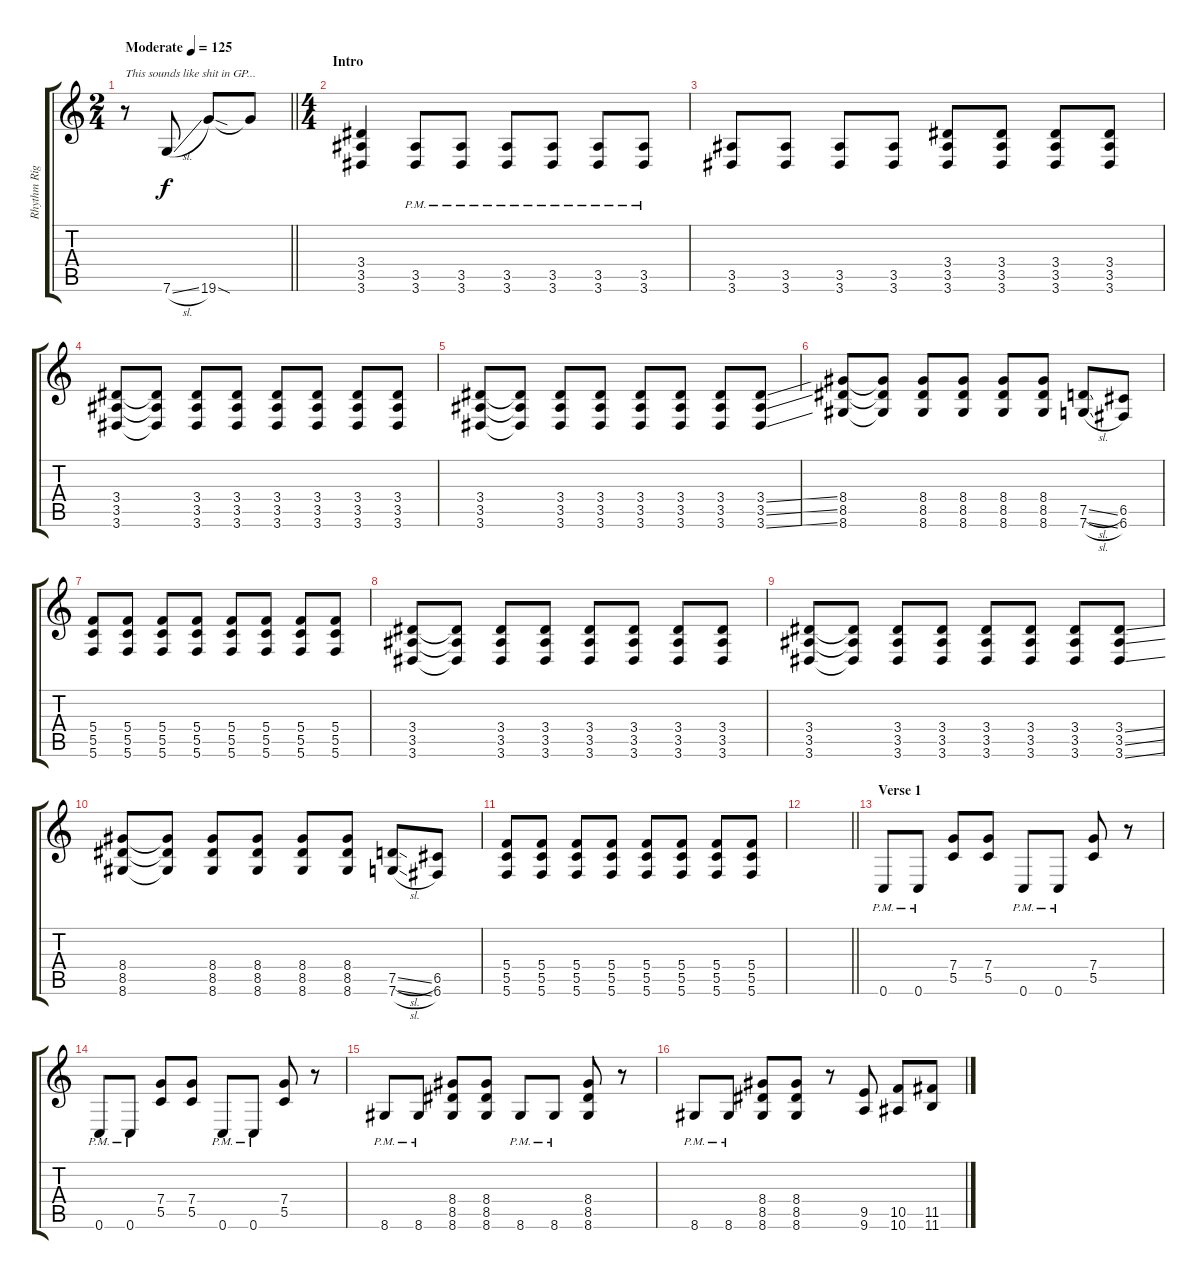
\track ("Rhythm Right Guitar" "Rhythm Rig") {instrument distortionguitar}
\staff {score tabs}
\tuning (D4 A3 F3 C3 G2 C2) {hide}
\ts (2 4)
\tempo (125 "Moderate")
\clef g2
\barLineRight lightlight
\ks c
r.8{txt "This sounds like shit in GP..." dy f instrument distortionguitar} 7.6{sl}.8 19.6{sod}.8 19.6{t}.8 |
\ts (4 4)
\section ("" "Intro")
(3.4 3.5 3.6).4 (3.5{pm} 3.6{pm}).8 (3.5{pm} 3.6{pm}).8 (3.5{pm} 3.6{pm}).8 (3.5{pm} 3.6{pm}).8 (3.5{pm} 3.6{pm}).8 (3.5{pm} 3.6{pm}).8 |
(3.5 3.6).8 (3.5 3.6).8 (3.5 3.6).8 (3.5 3.6).8 (3.4 3.5 3.6).8 (3.4 3.5 3.6).8 (3.4 3.5 3.6).8 (3.4 3.5 3.6).8 |
(3.4 3.5 3.6).8 (3.4{t} 3.5{t} 3.6{t}).8 (3.4 3.5 3.6).8 (3.4 3.5 3.6).8 (3.4 3.5 3.6).8 (3.4 3.5 3.6).8 (3.4 3.5 3.6).8 (3.4 3.5 3.6).8 |
(3.4 3.5 3.6).8 (3.4{t} 3.5{t} 3.6{t}).8 (3.4 3.5 3.6).8 (3.4 3.5 3.6).8 (3.4 3.5 3.6).8 (3.4 3.5 3.6).8 (3.4 3.5 3.6).8 (3.4{ss} 3.5{ss} 3.6{ss}).8 |
(8.4 8.5 8.6).8 (8.4{t} 8.5{t} 8.6{t}).8 (8.4 8.5 8.6).8 (8.4 8.5 8.6).8 (8.4 8.5 8.6).8 (8.4 8.5 8.6).8 (7.5{sl} 7.6{sl}).8 (6.5 6.6).8 |
(5.4 5.5 5.6).8 (5.4 5.5 5.6).8 (5.4 5.5 5.6).8 (5.4 5.5 5.6).8 (5.4 5.5 5.6).8 (5.4 5.5 5.6).8 (5.4 5.5 5.6).8 (5.4 5.5 5.6).8 |
(3.4 3.5 3.6).8 (3.4{t} 3.5{t} 3.6{t}).8 (3.4 3.5 3.6).8 (3.4 3.5 3.6).8 (3.4 3.5 3.6).8 (3.4 3.5 3.6).8 (3.4 3.5 3.6).8 (3.4 3.5 3.6).8 |
(3.4 3.5 3.6).8 (3.4{t} 3.5{t} 3.6{t}).8 (3.4 3.5 3.6).8 (3.4 3.5 3.6).8 (3.4 3.5 3.6).8 (3.4 3.5 3.6).8 (3.4 3.5 3.6).8 (3.4{ss} 3.5{ss} 3.6{ss}).8 |
(8.4 8.5 8.6).8 (8.4{t} 8.5{t} 8.6{t}).8 (8.4 8.5 8.6).8 (8.4 8.5 8.6).8 (8.4 8.5 8.6).8 (8.4 8.5 8.6).8 (7.5{sl} 7.6{sl}).8 (6.5 6.6).8 |
(5.4 5.5 5.6).8 (5.4 5.5 5.6).8 (5.4 5.5 5.6).8 (5.4 5.5 5.6).8 (5.4 5.5 5.6).8 (5.4 5.5 5.6).8 (5.4 5.5 5.6).8 (5.4 5.5 5.6).8 |
\barLineRight lightlight
|
\section ("" "Verse 1")
0.6{pm}.8 0.6{pm}.8 (7.4 5.5).8 (7.4 5.5).8 0.6{pm}.8 0.6{pm}.8 (7.4 5.5).8 r.8 |
0.6{pm}.8 0.6{pm}.8 (7.4 5.5).8 (7.4 5.5).8 0.6{pm}.8 0.6{pm}.8 (7.4 5.5).8 r.8 |
8.6{pm}.8 8.6{pm}.8 (8.4 8.5 8.6).8 (8.4 8.5 8.6).8 8.6{pm}.8 8.6{pm}.8 (8.4 8.5 8.6).8 r.8 |
8.6{pm}.8 8.6{pm}.8 (8.4 8.5 8.6).8 (8.4 8.5 8.6).8 r.8 (9.5 9.6).8 (10.5 10.6).8 (11.5 11.6).8
